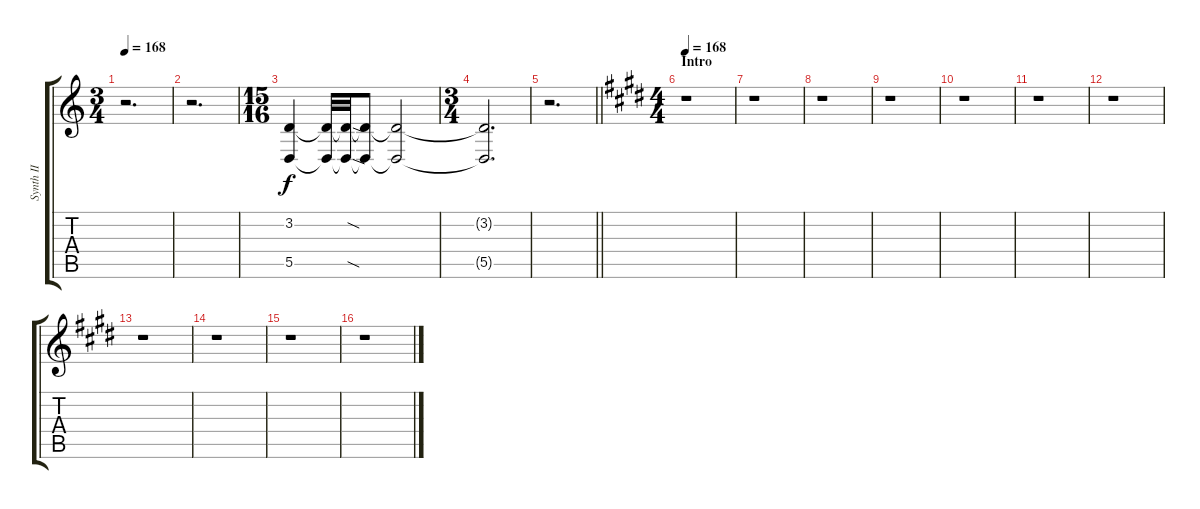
\track ("Synth II" "Synth II") {instrument applause}
\staff {score tabs}
\tuning (E4 B3 G3 D3 A2 E2) {hide}
\ts (3 4)
\tempo 168
\clef g2
\ks c
r.2{d dy f} |
r.2{d} |
\ts (15 16)
(3.2 5.5).4{volume 0} (3.2{t} 5.5{t}).32 (3.2{sod t} 5.5{sod t}).32{volume 16} (3.2{t} 5.5{t}).8{volume 0} (3.2{t} 5.5{t}).2 |
\ts (3 4)
(3.2{t} 5.5{t}).2{d} |
\barLineRight lightlight
r.2{d} |
\ts (4 4)
\section ("" "Intro")
\tempo 168
\ks c#minor
r.1 |
r.1 |
r.1 |
r.1 |
r.1 |
r.1 |
r.1 |
r.1 |
r.1 |
r.1 |
r.1
